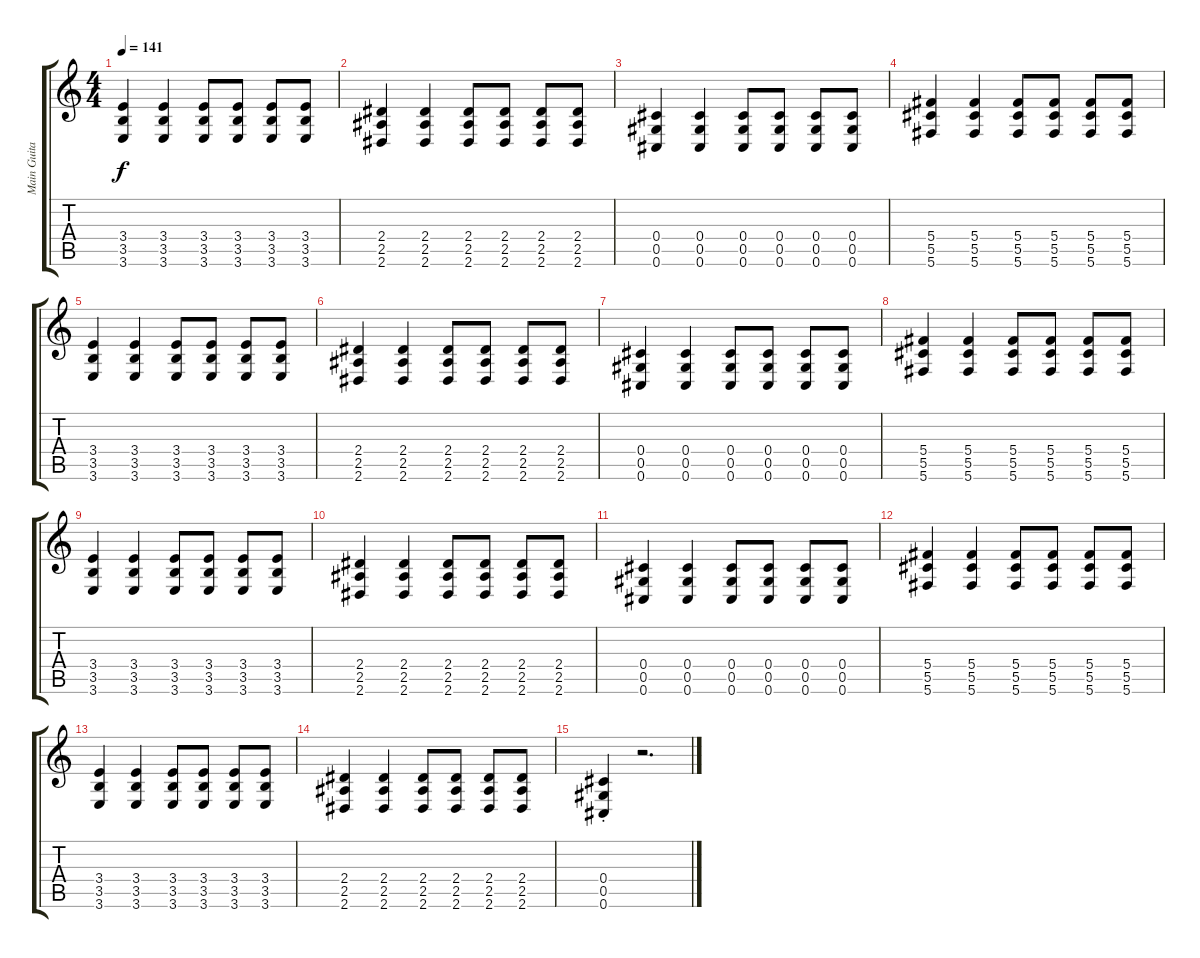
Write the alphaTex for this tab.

\track ("Main Guitar" "Main Guita") {instrument distortionguitar}
\staff {score tabs}
\tuning (Eb4 Bb3 Gb3 Db3 Ab2 Db2) {hide}
\ts (4 4)
\tempo 141
\clef g2
\ks c
(3.4 3.5 3.6).4{dy f} (3.4 3.5 3.6).4 (3.4 3.5 3.6).8 (3.4 3.5 3.6).8 (3.4 3.5 3.6).8 (3.4 3.5 3.6).8 |
(2.4 2.5 2.6).4 (2.4 2.5 2.6).4 (2.4 2.5 2.6).8 (2.4 2.5 2.6).8 (2.4 2.5 2.6).8 (2.4 2.5 2.6).8 |
(0.4 0.5 0.6).4 (0.4 0.5 0.6).4 (0.4 0.5 0.6).8 (0.4 0.5 0.6).8 (0.4 0.5 0.6).8 (0.4 0.5 0.6).8 |
(5.4 5.5 5.6).4 (5.4 5.5 5.6).4 (5.4 5.5 5.6).8 (5.4 5.5 5.6).8 (5.4 5.5 5.6).8 (5.4 5.5 5.6).8 |
(3.4 3.5 3.6).4 (3.4 3.5 3.6).4 (3.4 3.5 3.6).8 (3.4 3.5 3.6).8 (3.4 3.5 3.6).8 (3.4 3.5 3.6).8 |
(2.4 2.5 2.6).4 (2.4 2.5 2.6).4 (2.4 2.5 2.6).8 (2.4 2.5 2.6).8 (2.4 2.5 2.6).8 (2.4 2.5 2.6).8 |
(0.4 0.5 0.6).4 (0.4 0.5 0.6).4 (0.4 0.5 0.6).8 (0.4 0.5 0.6).8 (0.4 0.5 0.6).8 (0.4 0.5 0.6).8 |
(5.4 5.5 5.6).4 (5.4 5.5 5.6).4 (5.4 5.5 5.6).8 (5.4 5.5 5.6).8 (5.4 5.5 5.6).8 (5.4 5.5 5.6).8 |
(3.4 3.5 3.6).4 (3.4 3.5 3.6).4 (3.4 3.5 3.6).8 (3.4 3.5 3.6).8 (3.4 3.5 3.6).8 (3.4 3.5 3.6).8 |
(2.4 2.5 2.6).4 (2.4 2.5 2.6).4 (2.4 2.5 2.6).8 (2.4 2.5 2.6).8 (2.4 2.5 2.6).8 (2.4 2.5 2.6).8 |
(0.4 0.5 0.6).4 (0.4 0.5 0.6).4 (0.4 0.5 0.6).8 (0.4 0.5 0.6).8 (0.4 0.5 0.6).8 (0.4 0.5 0.6).8 |
(5.4 5.5 5.6).4 (5.4 5.5 5.6).4 (5.4 5.5 5.6).8 (5.4 5.5 5.6).8 (5.4 5.5 5.6).8 (5.4 5.5 5.6).8 |
(3.4 3.5 3.6).4 (3.4 3.5 3.6).4 (3.4 3.5 3.6).8 (3.4 3.5 3.6).8 (3.4 3.5 3.6).8 (3.4 3.5 3.6).8 |
(2.4 2.5 2.6).4 (2.4 2.5 2.6).4 (2.4 2.5 2.6).8 (2.4 2.5 2.6).8 (2.4 2.5 2.6).8 (2.4 2.5 2.6).8 |
(0.4{st} 0.5{st} 0.6{st}).4 r.2{d}
